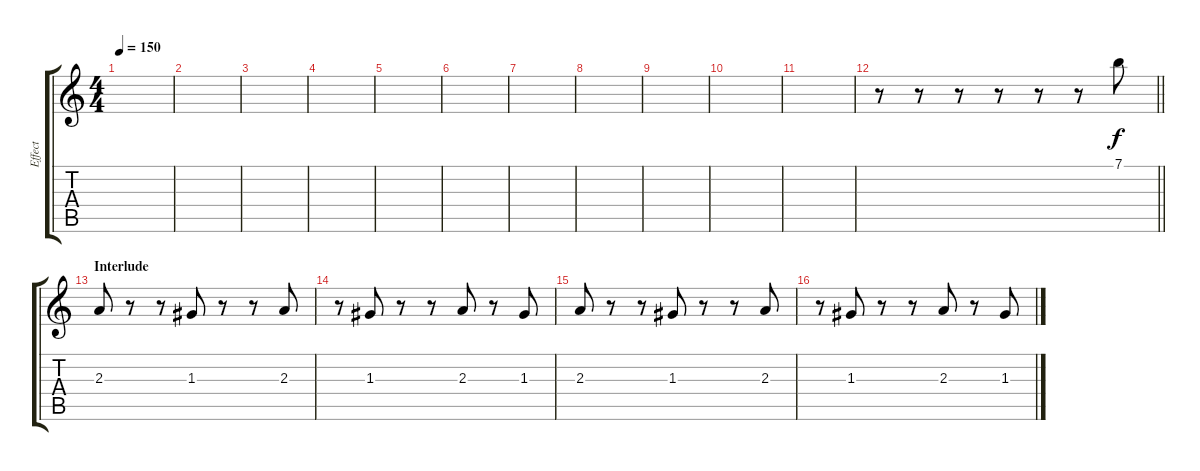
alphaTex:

\track ("Effect" "Effect") {instrument acousticguitarsteel}
\staff {score tabs}
\tuning (E4 B3 G3 D3 A2 E2) {hide}
\ts (4 4)
\tempo 150
\clef g2
\ks c
|
|
|
|
|
|
|
|
|
|
|
\barLineRight lightlight
r.8 r.8 r.8 r.8 r.8 r.8 7.1.8 |
\section ("" "Interlude")
2.3.8 r.8 r.8 1.3.8 r.8 r.8 2.3.8 |
r.8 1.3.8 r.8 r.8 2.3.8 r.8 1.3.8 |
2.3.8 r.8 r.8 1.3.8 r.8 r.8 2.3.8 |
r.8 1.3.8 r.8 r.8 2.3.8 r.8 1.3.8
